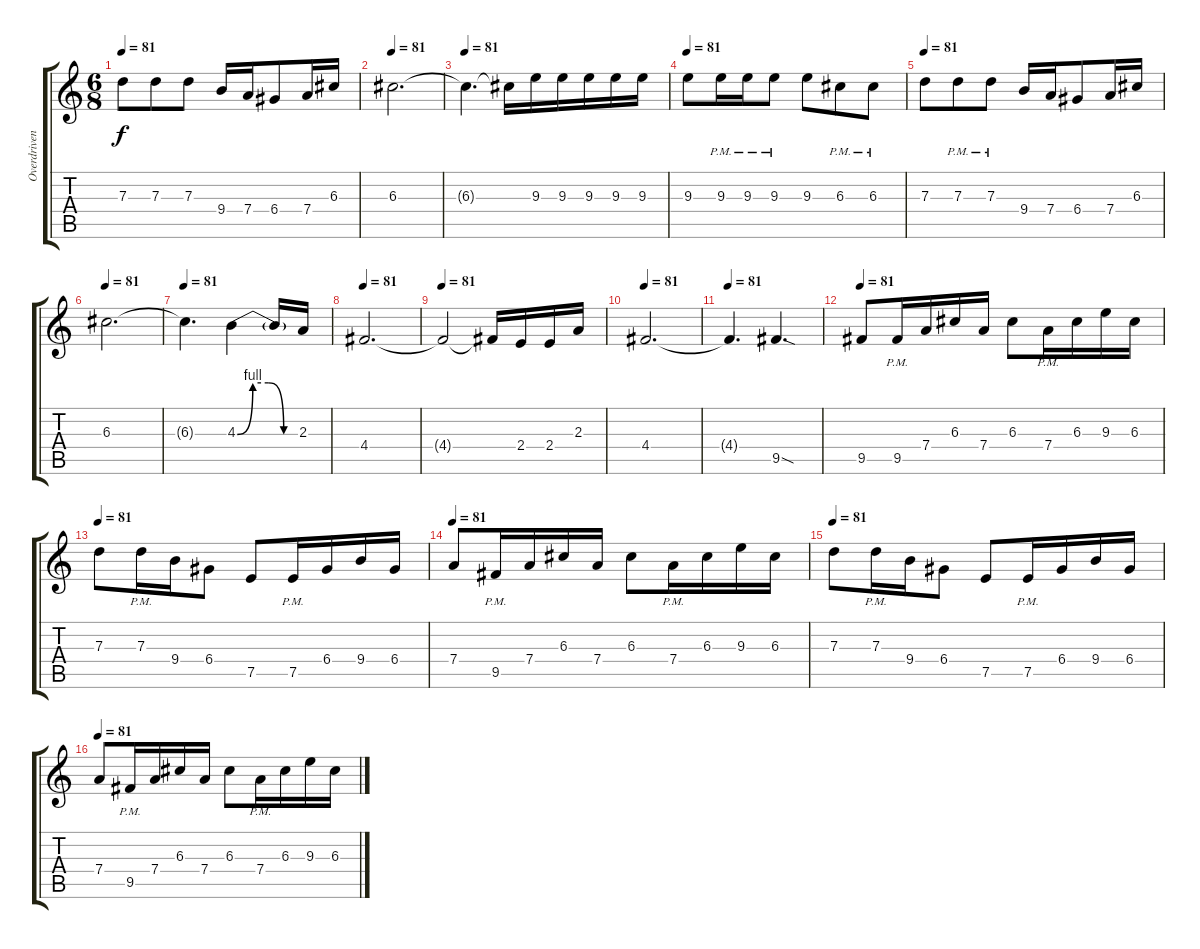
\track ("Overdriven Guitar I" "Overdriven") {instrument overdrivenguitar}
\staff {score tabs}
\tuning (E4 B3 G3 D3 A2 E2) {hide}
\ts (6 8)
\tempo 81
\clef g2
\ks c
7.3.8{dy f} 7.3.8 7.3.8 9.4.16 7.4.16 6.4.8 7.4.16 6.3.16 |
\tempo 81
6.3.2{d} |
\tempo 81
6.3{t}.4{d} 6.3{t}.16 9.3.16 9.3.16 9.3.16 9.3.16 9.3.16 |
\tempo 81
9.3.8 9.3{pm}.16 9.3{pm}.16 9.3{pm}.8 9.3.8 6.3{pm}.8 6.3{pm}.8 |
\tempo 81
7.3.8 7.3{pm}.8 7.3{pm}.8 9.4.16 7.4.16 6.4.8 7.4.16 6.3.16 |
\tempo 81
6.3.2{d} |
\tempo 81
6.3{t}.4{d} 4.3{be (custom 0 0 15 4 30 4 45 0 60 0)}.4 4.3{t}.16 2.3.16 |
\tempo 81
4.4.2{d} |
\tempo 81
4.4{t}.2 4.4{t}.16 2.4.16 2.4.16 2.3.16 |
\tempo 81
4.4.2{d} |
\tempo 81
4.4{t}.4{d} 9.5{sod}.4{d} |
\tempo 81
9.5.8 9.5{pm}.16 7.4.16 6.3.16 7.4.16 6.3.8 7.4{pm}.16 6.3.16 9.3.16 6.3.16 |
\tempo 81
7.3.8 7.3{pm}.16 9.4.16 6.4.8 7.5.8 7.5{pm}.16 6.4.16 9.4.16 6.4.16 |
\tempo 81
7.4.8 9.5{pm}.16 7.4.16 6.3.16 7.4.16 6.3.8 7.4{pm}.16 6.3.16 9.3.16 6.3.16 |
\tempo 81
7.3.8 7.3{pm}.16 9.4.16 6.4.8 7.5.8 7.5{pm}.16 6.4.16 9.4.16 6.4.16 |
\tempo 81
7.4.8 9.5{pm}.16 7.4.16 6.3.16 7.4.16 6.3.8 7.4{pm}.16 6.3.16 9.3.16 6.3.16
